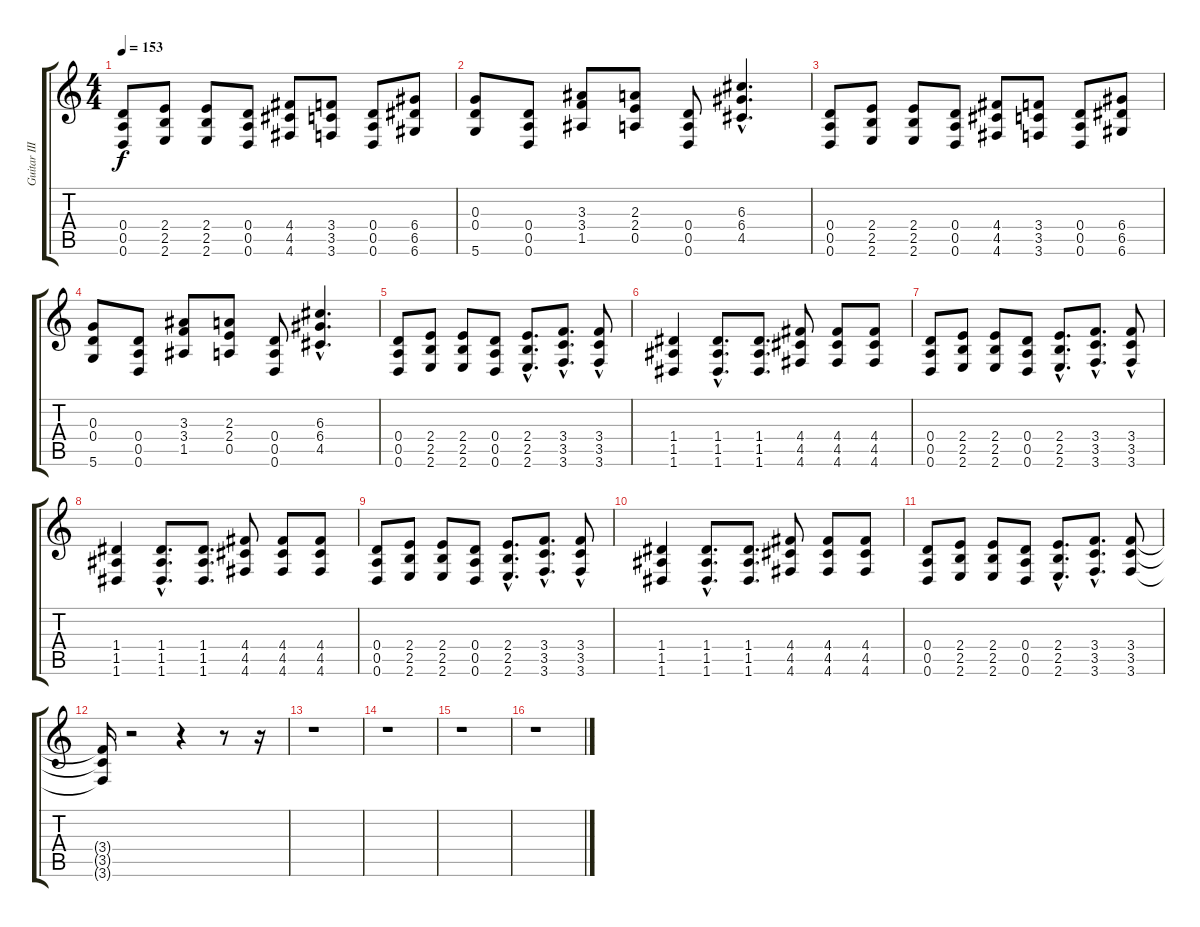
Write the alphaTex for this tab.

\track ("Guitar III" "Guitar III") {instrument electricguitarclean}
\staff {score tabs}
\tuning (E4 B3 G3 D3 A2 D2) {hide}
\ts (4 4)
\tempo 153
\clef g2
\ks c
(0.4 0.5 0.6).8{dy f} (2.4 2.5 2.6).8 (2.4 2.5 2.6).8 (0.4 0.5 0.6).8 (4.4 4.5 4.6).8 (3.4 3.5 3.6).8 (0.4 0.5 0.6).8 (6.4 6.5 6.6).8 |
(0.3 0.4 5.6).8 (0.4 0.5 0.6).8 (3.3 3.4 1.5).8 (2.3 2.4 0.5).8 (0.4 0.5 0.6).8 (6.3{hac} 6.4{hac} 4.5{hac}).4{d} |
(0.4 0.5 0.6).8 (2.4 2.5 2.6).8 (2.4 2.5 2.6).8 (0.4 0.5 0.6).8 (4.4 4.5 4.6).8 (3.4 3.5 3.6).8 (0.4 0.5 0.6).8 (6.4 6.5 6.6).8 |
(0.3 0.4 5.6).8 (0.4 0.5 0.6).8 (3.3 3.4 1.5).8 (2.3 2.4 0.5).8 (0.4 0.5 0.6).8 (6.3{hac} 6.4{hac} 4.5{hac}).4{d} |
(0.4 0.5 0.6).8 (2.4 2.5 2.6).8 (2.4 2.5 2.6).8 (0.4 0.5 0.6).8 (2.4{hac} 2.5{hac} 2.6{hac}).8{d} (3.4{hac} 3.5{hac} 3.6{hac}).8{d} (3.4{hac} 3.5{hac} 3.6{hac}).8 |
(1.4 1.5 1.6).4 (1.4{hac} 1.5{hac} 1.6{hac}).8{d} (1.4 1.5 1.6).8{d} (4.4 4.5 4.6).8 (4.4 4.5 4.6).8 (4.4 4.5 4.6).8 |
(0.4 0.5 0.6).8 (2.4 2.5 2.6).8 (2.4 2.5 2.6).8 (0.4 0.5 0.6).8 (2.4{hac} 2.5{hac} 2.6{hac}).8{d} (3.4{hac} 3.5{hac} 3.6{hac}).8{d} (3.4{hac} 3.5{hac} 3.6{hac}).8 |
(1.4 1.5 1.6).4 (1.4{hac} 1.5{hac} 1.6{hac}).8{d} (1.4 1.5 1.6).8{d} (4.4 4.5 4.6).8 (4.4 4.5 4.6).8 (4.4 4.5 4.6).8 |
(0.4 0.5 0.6).8 (2.4 2.5 2.6).8 (2.4 2.5 2.6).8 (0.4 0.5 0.6).8 (2.4{hac} 2.5{hac} 2.6{hac}).8{d} (3.4{hac} 3.5{hac} 3.6{hac}).8{d} (3.4{hac} 3.5{hac} 3.6{hac}).8 |
(1.4 1.5 1.6).4 (1.4{hac} 1.5{hac} 1.6{hac}).8{d} (1.4 1.5 1.6).8{d} (4.4 4.5 4.6).8 (4.4 4.5 4.6).8 (4.4 4.5 4.6).8 |
(0.4 0.5 0.6).8 (2.4 2.5 2.6).8 (2.4 2.5 2.6).8 (0.4 0.5 0.6).8 (2.4{hac} 2.5{hac} 2.6{hac}).8{d} (3.4{hac} 3.5{hac} 3.6{hac}).8{d} (3.4 3.5 3.6).8 |
(3.4{t} 3.5{t} 3.6{t}).16 r.2 r.4 r.8 r.16 |
r.1 |
r.1 |
r.1 |
r.1
